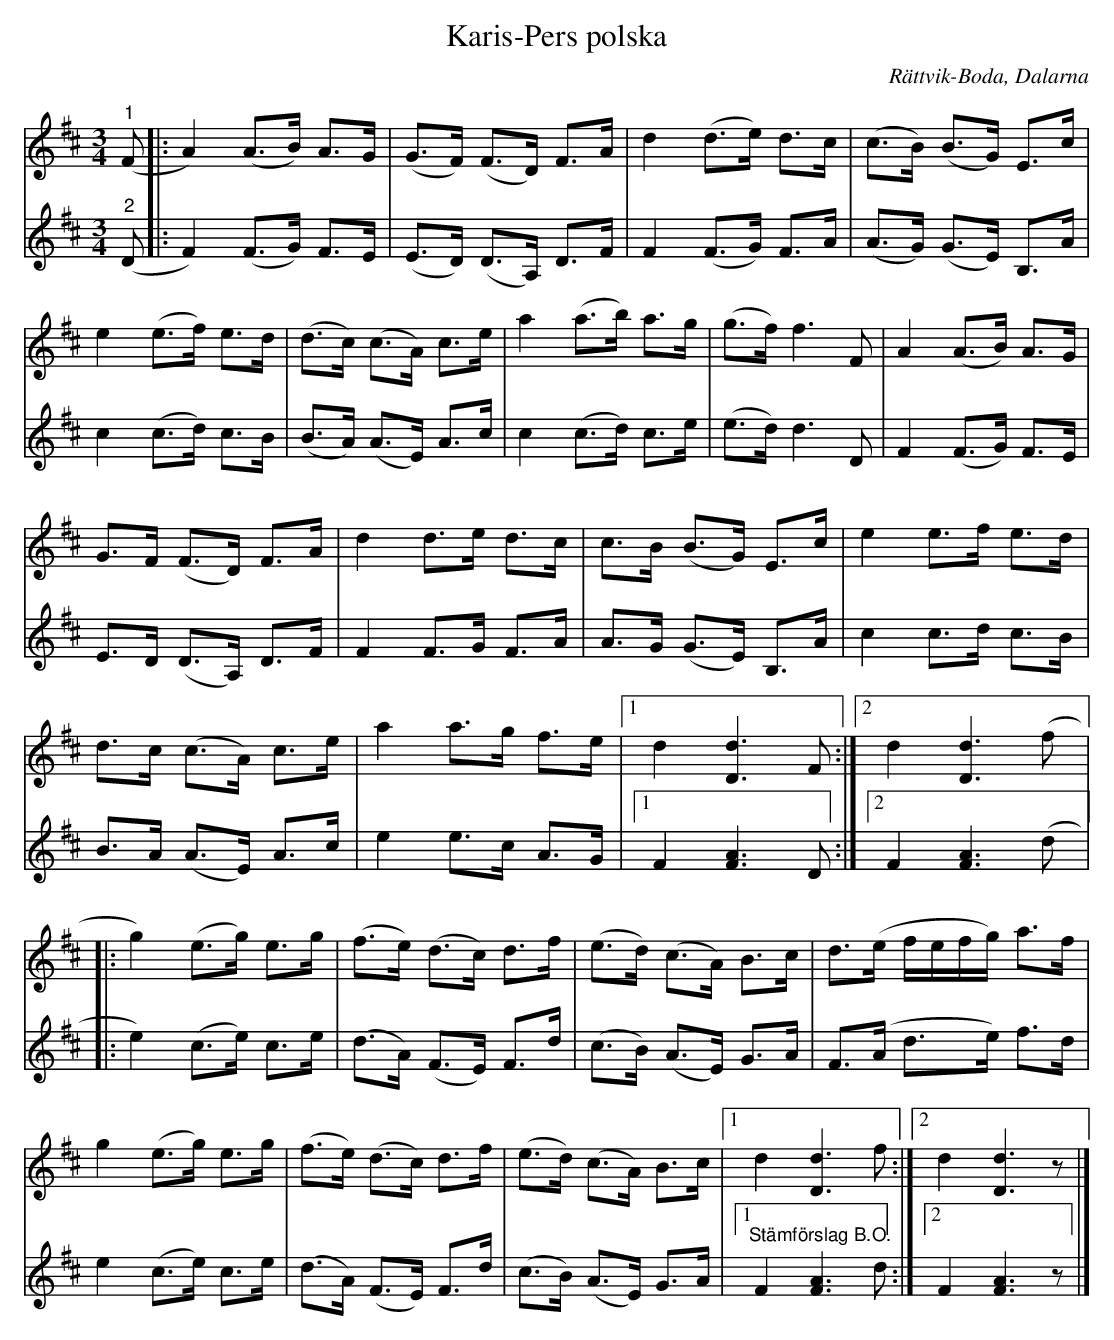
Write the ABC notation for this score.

X:1
T:Karis-Pers polska
O:Rättvik-Boda, Dalarna
L:1/8
M:3/4
K:D
V:1
"^1" (F |: A2) (A>B) A>G | (G>F) (F>D) F>A | d2 (d>e) d>c | (c>B) (B>G) E>c |
e2 (e>f) e>d | (d>c) (c>A) c>e | a2 (a>b) a>g | (g>f) f3 F | A2 (A>B) A>G |
G>F (F>D) F>A | d2 d>e d>c | c>B (B>G) E>c | e2 e>f e>d |
d>c (c>A) c>e | a2 a>g f>e |1 d2 [Dd]3 F :|2 d2 [Dd]3 (f |:
g2) (e>g) e>g | (f>e) (d>c) d>f | (e>d) (c>A) B>c | d>(e f/e/f/g/) a>f |
g2 (e>g) e>g | (f>e) (d>c) d>f | (e>d) (c>A) B>c |1 d2 [Dd]3 f :|2 d2 [Dd]3 z |]
V:2
"^2" (D |: F2) (F>G) F>E | (E>D) (D>A,) D>F | F2 (F>G) F>A | (A>G) (G>E) B,>A | c2 (c>d) c>B |
(B>A) (A>E) A>c | c2 (c>d) c>e | (e>d) d3 D | F2 (F>G) F>E | E>D (D>A,) D>F | F2 F>G F>A |
A>G (G>E) B,>A | c2 c>d c>B | B>A (A>E) A>c | e2 e>c A>G |1 F2 [FA]3 D :|2 F2 [FA]3 (d |:
e2) (c>e) c>e | (d>A) (F>E) F>d | (c>B) (A>E) G>A | F>(A d>e) f>d | e2 (c>e) c>e |
(d>A) (F>E) F>d | (c>B) (A>E) G>A |1 "^Stämförslag B.O." F2 [FA]3 d :|2 F2 [FA]3 z |]
